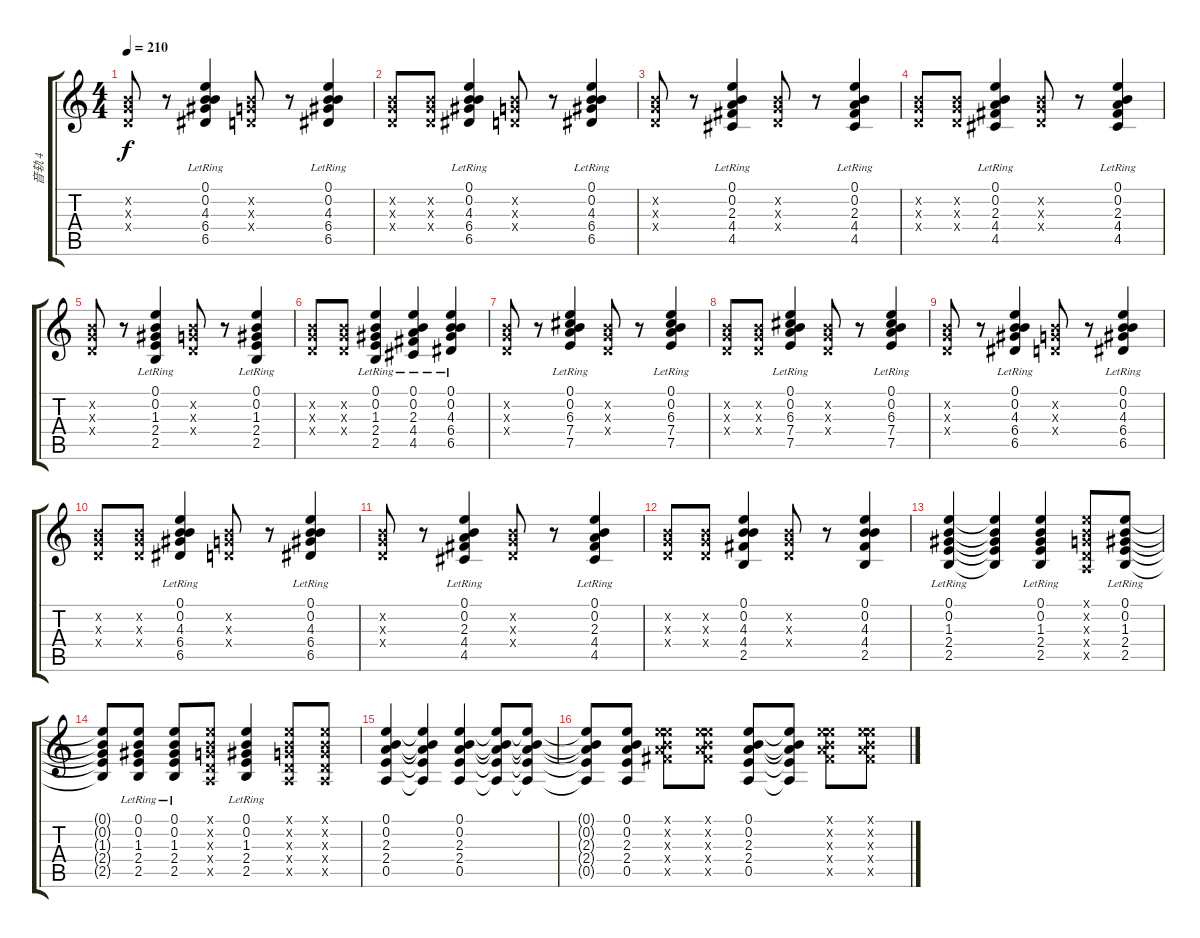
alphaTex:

\track ("音轨 4" "音轨 4") {instrument acousticguitarsteel}
\staff {score tabs}
\tuning (E4 B3 G3 D3 A2 E2) {hide}
\ts (4 4)
\tempo 210
\clef g2
\ks c
(0.2{x} 0.3{x} 0.4{x}).8{dy f} r.8 (0.1 0.2 4.3{lr} 6.4{lr} 6.5{lr}).4 (0.2{x} 0.3{x} 0.4{x}).8 r.8 (0.1 0.2 4.3{lr} 6.4{lr} 6.5{lr}).4 |
(0.2{x} 0.3{x} 0.4{x}).8 (0.2{x} 0.3{x} 0.4{x}).8 (0.1 0.2 4.3{lr} 6.4{lr} 6.5{lr}).4 (0.2{x} 0.3{x} 0.4{x}).8 r.8 (0.1 0.2 4.3{lr} 6.4{lr} 6.5{lr}).4 |
(0.2{x} 0.3{x} 0.4{x}).8 r.8 (0.1 0.2 2.3{lr} 4.4{lr} 4.5{lr}).4 (0.2{x} 0.3{x} 0.4{x}).8 r.8 (0.1 0.2 2.3{lr} 4.4{lr} 4.5{lr}).4 |
(0.2{x} 0.3{x} 0.4{x}).8 (0.2{x} 0.3{x} 0.4{x}).8 (0.1 0.2 2.3{lr} 4.4{lr} 4.5{lr}).4 (0.2{x} 0.3{x} 0.4{x}).8 r.8 (0.1 0.2 2.3{lr} 4.4{lr} 4.5{lr}).4 |
(0.2{x} 0.3{x} 0.4{x}).8 r.8 (0.1 0.2 1.3 2.4{lr} 2.5).4 (0.2{x} 0.3{x} 0.4{x}).8 r.8 (0.1 0.2 1.3 2.4{lr} 2.5).4 |
(0.2{x} 0.3{x} 0.4{x}).8 (0.2{x} 0.3{x} 0.4{x}).8 (0.1 0.2 1.3 2.4{lr} 2.5).4 (0.1 0.2 2.3{lr} 4.4{lr} 4.5{lr}).4 (0.1 0.2 4.3{lr} 6.4{lr} 6.5{lr}).4 |
(0.2{x} 0.3{x} 0.4{x}).8 r.8 (0.1 0.2 6.3 7.4{lr} 7.5).4 (0.2{x} 0.3{x} 0.4{x}).8 r.8 (0.1 0.2 6.3{lr} 7.4{lr} 7.5).4 |
(0.2{x} 0.3{x} 0.4{x}).8 (0.2{x} 0.3{x} 0.4{x}).8 (0.1 0.2 6.3{lr} 7.4{lr} 7.5).4 (0.2{x} 0.3{x} 0.4{x}).8 r.8 (0.1 0.2 6.3{lr} 7.4{lr} 7.5).4 |
(0.2{x} 0.3{x} 0.4{x}).8 r.8 (0.1 0.2 4.3{lr} 6.4{lr} 6.5{lr}).4 (0.2{x} 0.3{x} 0.4{x}).8 r.8 (0.1 0.2 4.3{lr} 6.4{lr} 6.5{lr}).4 |
(0.2{x} 0.3{x} 0.4{x}).8 (0.2{x} 0.3{x} 0.4{x}).8 (0.1 0.2 4.3{lr} 6.4{lr} 6.5{lr}).4 (0.2{x} 0.3{x} 0.4{x}).8 r.8 (0.1 0.2 4.3{lr} 6.4{lr} 6.5{lr}).4 |
(0.2{x} 0.3{x} 0.4{x}).8 r.8 (0.1 0.2 2.3{lr} 4.4{lr} 4.5{lr}).4 (0.2{x} 0.3{x} 0.4{x}).8 r.8 (0.1 0.2 2.3{lr} 4.4{lr} 4.5{lr}).4 |
(0.2{x} 0.3{x} 0.4{x}).8 (0.2{x} 0.3{x} 0.4{x}).8 (0.1 0.2 4.3 4.4 2.5).4 (0.2{x} 0.3{x} 0.4{x}).8 r.8 (0.1 0.2 4.3 4.4 2.5).4 |
(0.1 0.2 1.3 2.4{lr} 2.5).4 (0.1{t} 0.2{t} 1.3{t} 2.4{t} 2.5{t}).4 (0.1 0.2 1.3 2.4{lr} 2.5).4 (0.1{x} 0.2{x} 0.3{x} 0.4{x} 0.5{x}).8 (0.1 0.2 1.3 2.4{lr} 2.5).8 |
(0.1{t} 0.2{t} 1.3{t} 2.4{t} 2.5{t}).8 (0.1 0.2 1.3 2.4{lr} 2.5).8 (0.1 0.2 1.3 2.4{lr} 2.5).8 (0.1{x} 0.2{x} 0.3{x} 0.4{x} 0.5{x}).8 (0.1 0.2 1.3 2.4{lr} 2.5).4 (0.1{x} 0.2{x} 0.3{x} 0.4{x} 0.5{x}).8 (0.1{x} 0.2{x} 0.3{x} 0.4{x} 0.5{x}).8 |
(0.1 0.2 2.3 2.4 0.5).4 (0.1{t} 0.2{t} 2.3{t} 2.4{t} 0.5{t}).4 (0.1 0.2 2.3 2.4 0.5).4 (0.1{t} 0.2{t} 2.3{t} 2.4{t} 0.5{t}).8 (0.1{t} 0.2{t} 2.3{t} 2.4{t} 0.5{t}).8 |
(0.1{t} 0.2{t} 2.3{t} 2.4{t} 0.5{t}).8 (0.1 0.2 2.3 2.4 0.5).8 (0.1{x} 0.2{x} 9.3{x} 7.4{x} 9.5{x}).8 (0.1{x} 0.2{x} 9.3{x} 7.4{x} 9.5{x}).8 (0.1 0.2 2.3 2.4 0.5).8 (0.1{t} 0.2{t} 2.3{t} 2.4{t} 0.5{t}).8 (0.1{x} 0.2{x} 9.3{x} 7.4{x} 9.5{x}).8 (0.1{x} 0.2{x} 9.3{x} 7.4{x} 9.5{x}).8
